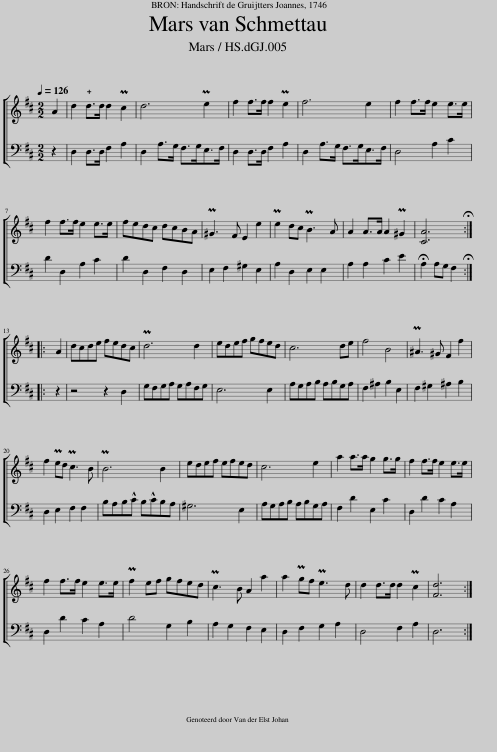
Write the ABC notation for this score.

X:1
%%score [ 1 2 ]
L:1/8
Q:1/4=126
M:2/2
I:linebreak $
K:D
V:1 treble
V:2 bass
V:1
 A2 | d2 !plus!d>d d2 Pc2 | d6 Pe2 | f2 f>f f2 Pe2 | f6 e2 | %5
 f2 f>f e2 e>e |$ f2 f>f e2 e>e | fedc dcBA | P^G3 F E2 e2 | Pe2 dc PB3 A | %10
 A2 A>A A2 P^G2 | [CA]6 ::$ A2 | dcde fedc | Pd6 d2 | %15
 edef gfed | c6 de | f4 B4 | P^A3 ^G F2 f2 |$ f2 Ped Pc3 B | %20
 PB6 B2 | edef efed | c6 e2 | a2 a>a g2 g>g | f2 f>f e2 e>e |$ %25
 f2 f>f e2 e>e | Pf2 ef gfed | Pc3 B A2 a2 | a2 Pgf Pe3 d | d2 d>d d2 Pc2 | %30
 [Fd]6 :| %31
V:2
 z2 | D,2 D,>D, F,2 A,2 | D,2 A,>G, F,>G,E,>F, | D,2 D,>D, F,2 A,2 | D,2 A,>G, F,>G,E,>F, | %5
 D,4 A,2 C2 |$ D2 D,2 A,2 C2 | D2 D,2 F,2 D,2 | E,2 F,2 ^G,2 E,2 | A,2 D,2 E,2 E,2 | %10
 A,2 A,2 C2 E2 | !fermata!A,2 A,G, F,2 ::$ z2 | z4 z2 D,2 | G,F,G,A, G,A,F,G, | %15
 E,6 E,2 | A,G,A,B, A,B,G,A, | F,2 ^A,2 B,2 E,2 | F,2 ^G,2 ^A,2 B,2 |$ D,2 E,2 F,2 F,2 | %20
 B,A,B,!^!C B,!^!CB,A, | ^G,6 E,2 | A,G,A,B, A,B,G,A, | F,2 D2 E,2 C2 | D,2 D2 C2 A,2 |$ %25
 D,2 D2 C2 A,2 | D4 G,2 B,2 | A,2 G,2 F,2 E,2 | D,2 F,2 G,2 A,2 | D,4 F,2 A,2 | %30
 D,6 :| %31
